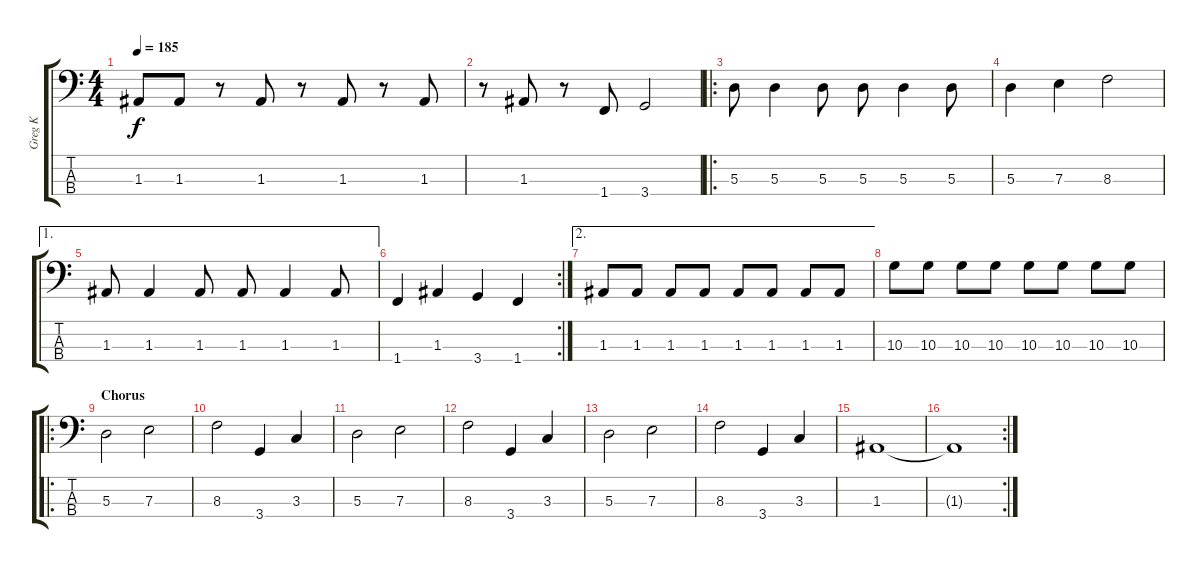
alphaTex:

\track ("Greg K" "Greg K") {instrument electricbasspick}
\staff {score tabs}
\tuning (G2 D2 A1 E1) {hide}
\ts (4 4)
\tempo 185
\clef f4
\ks c
1.3.8{dy f} 1.3.8 r.8 1.3.8 r.8 1.3.8 r.8 1.3.8 |
r.8 1.3.8 r.8 1.4.8 3.4.2 |
\ro
5.3.8 5.3.4 5.3.8 5.3.8 5.3.4 5.3.8 |
5.3.4 7.3.4 8.3.2 |
\ae 1
1.3.8 1.3.4 1.3.8 1.3.8 1.3.4 1.3.8 |
\rc 2
1.4.4 1.3.4 3.4.4 1.4.4 |
\ae 2
1.3.8 1.3.8 1.3.8 1.3.8 1.3.8 1.3.8 1.3.8 1.3.8 |
10.3.8 10.3.8 10.3.8 10.3.8 10.3.8 10.3.8 10.3.8 10.3.8 |
\ro
\section ("" "Chorus")
5.3.2 7.3.2 |
8.3.2 3.4.4 3.3.4 |
5.3.2 7.3.2 |
8.3.2 3.4.4 3.3.4 |
5.3.2 7.3.2 |
8.3.2 3.4.4 3.3.4 |
1.3.1 |
\rc 2
1.3{t}.1
